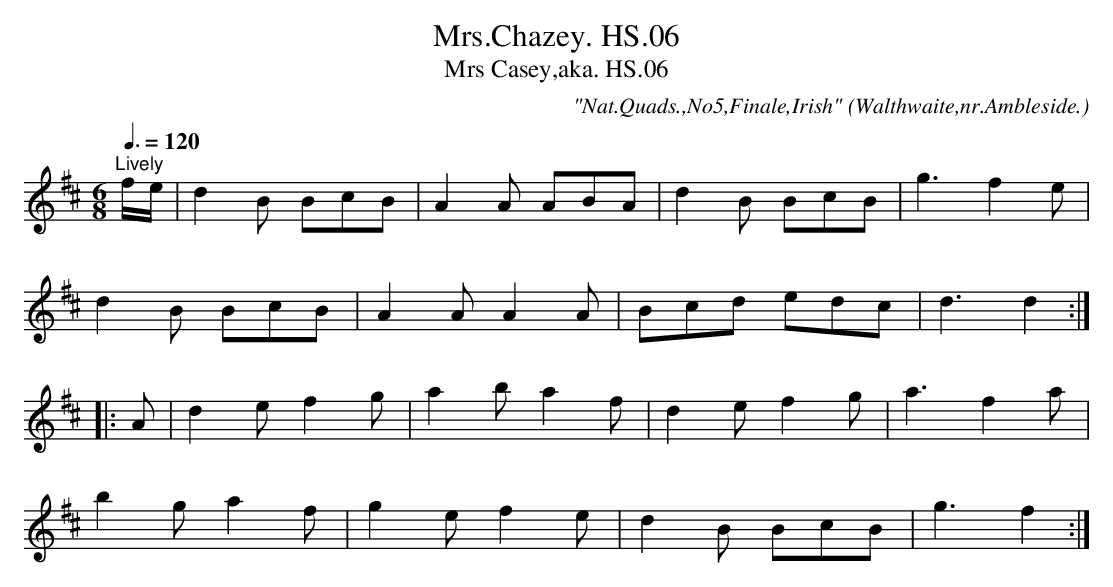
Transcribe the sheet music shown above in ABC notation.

X:1
T:Mrs.Chazey. HS.06
T:Mrs Casey,aka. HS.06
C:"Nat.Quads.,No5,Finale,Irish"
L:1/8
M:6/8
O:Walthwaite,nr.Ambleside.
Q:3/8=120
K:D
"^Lively"f/e/|d2B BcB|A2A ABA|d2B BcB|g3f2e|!
d2B BcB|A2AA2A|Bcd edc|d3d2:|!
|:A|d2ef2g|a2ba2f|d2ef2g|a3f2a|!
b2ga2f|g2ef2e|d2B BcB|g3f2:|
